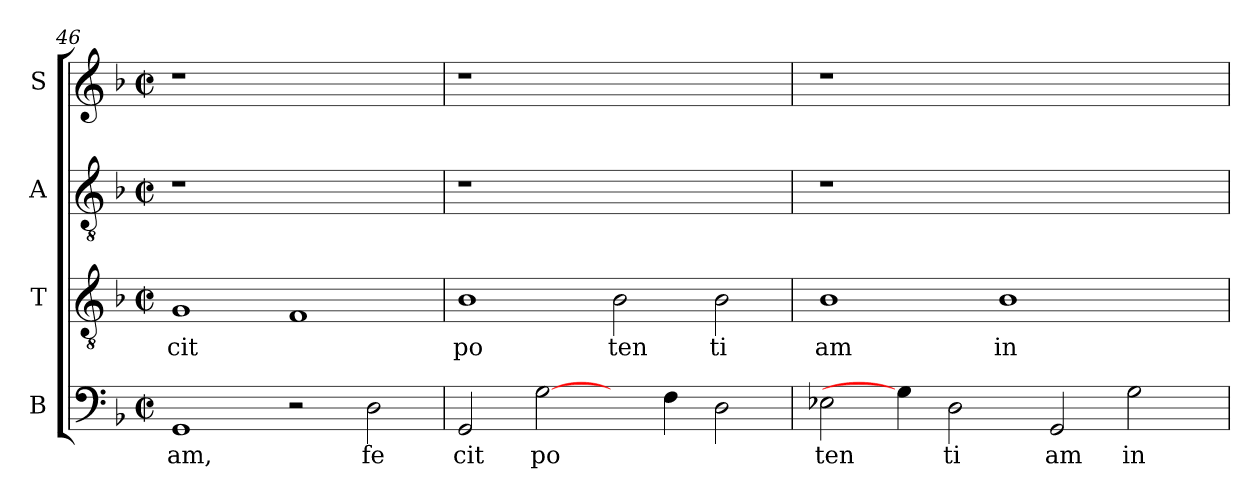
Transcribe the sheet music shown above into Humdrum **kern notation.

**kern	**text	**kern	**text	**kern	**kern
*part4	*part4	*part3	*part3	*part2	*part1
*staff4	*staff4	*staff3	*staff3	*staff2	*staff1
*I"B	*	*I"T	*	*I"A	*I"S
*I'B	*	*I'T	*	*I'A	*I'S
*clefF4	*	*clefGv2	*	*clefGv2	*clefG2
*k[b-]	*	*k[b-]	*	*k[b-]	*k[b-]
*F:	*	*F:	*	*F:	*F:
*M2/2	*	*M2/2	*	*M2/2	*M2/2
*met(c|)	*	*met(c|)	*	*met(c|)	*met(c|)
=46	=46	=46	=46	=46	=46
!	!LO:LY:b:cj	!	!LO:LY:b:cj	!	!
1GG	am,	1G	cit	1r	1r
!	!	!	!LO:LY:b:cj	!	!
2r	.	1F	.	1ryy	1ryy
!	!LO:LY:b:cj	!	!	!	!
2D\	fe	.	.	.	.
=47	=47	=47	=47	=47	=47
!	!LO:LY:b:cj	!	!LO:LY:b:cj	!	!
2GG/	cit	1B-	po	1r	1r
!	!LO:LY:b:cj	!	!	!	!
[2G\	po	.	.	.	.
!	!	!	!LO:LY:b:cj	!	!
4ryy	.	2B-\	ten	1ryy	1ryy
!	!LO:LY:b:cj	!	!	!	!
4F\	.	.	.	.	.
!	!LO:LY:b:cj	!	!LO:LY:b:cj	!	!
2D\	.	2B-\	ti	.	.
=48	=48	=48	=48	=48	=48
!	!LO:LY:b:cj	!	!LO:LY:b:cj	!	!
2E-X\	ten	1B-	am	1r	1r
4G\]	.	.	.	.	.
!	!LO:LY:b:cj	!	!	!	!
2D\	ti	.	.	.	.
!	!	!	!LO:LY:b:cj	!	!
.	.	1B-	in	1ryy	1ryy
!	!LO:LY:b:cj	!	!	!	!
2GG/	am	.	.	.	.
!	!LO:LY:b:cj	!	!	!	!
2G\	in	.	.	.	.
.	.	4ryy	.	4ryy	4ryy
=	=	=	=	=	=
*-	*-	*-	*-	*-	*-
